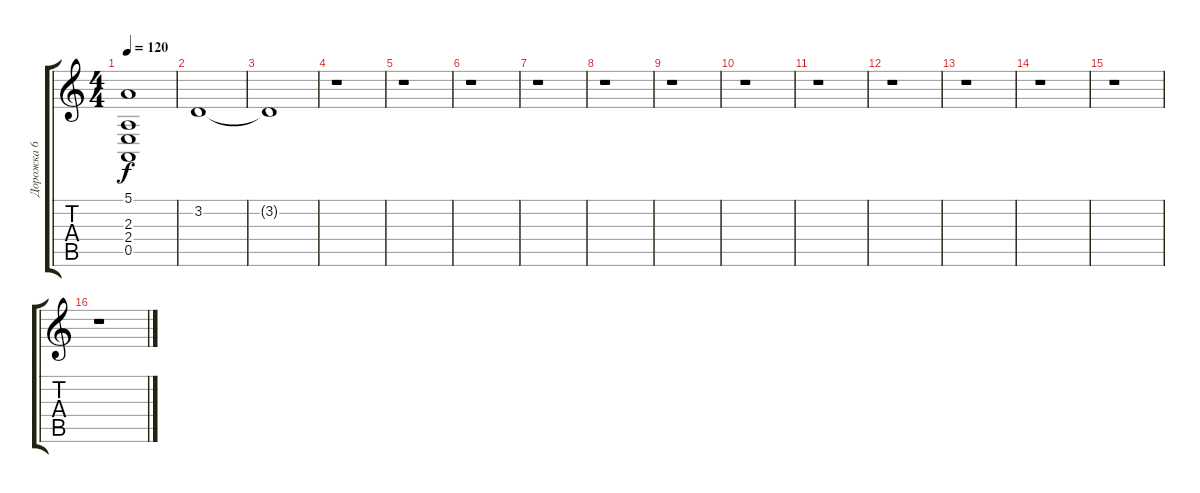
\track ("Дорожка 6" "Дорожка 6") {instrument pad4choir}
\staff {score tabs}
\tuning (E4 B3 G3 D3 A2 D2) {hide}
\ts (4 4)
\tempo 120
\clef g2
\ks c
(5.1 2.3 2.4 0.5).1{dy f} |
3.2.1 |
3.2{t}.1 |
r.1 |
r.1 |
r.1 |
r.1 |
r.1 |
r.1 |
r.1 |
r.1 |
r.1 |
r.1 |
r.1 |
r.1 |
r.1
